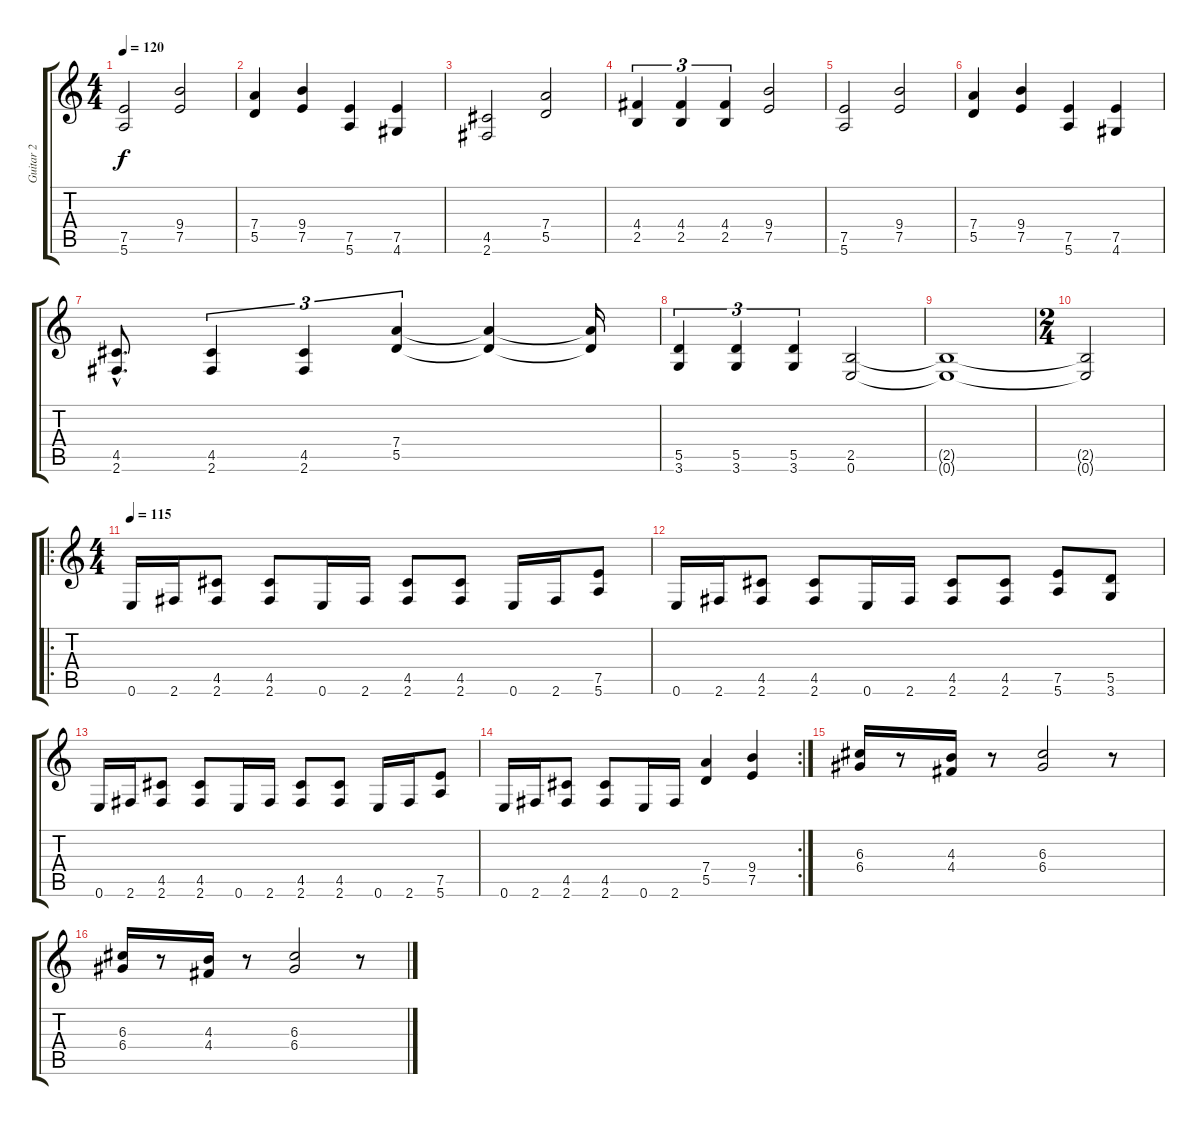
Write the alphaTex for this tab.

\track ("Guitar 2" "Guitar 2") {instrument overdrivenguitar}
\staff {score tabs}
\tuning (E4 B3 G3 D3 A2 E2) {hide}
\ts (4 4)
\tempo 120
\tempo 100
\tempo 120
\clef g2
\ks c
(7.5 5.6).2{dy f instrument overdrivenguitar} (9.4 7.5).2 |
(7.4 5.5).4 (9.4 7.5).4 (7.5 5.6).4 (7.5 4.6).4 |
(4.5 2.6).2 (7.4 5.5).2 |
(4.4 2.5).4{tu (3 2)} (4.4 2.5).4{tu (3 2)} (4.4 2.5).4{tu (3 2)} (9.4 7.5).2 |
(7.5 5.6).2 (9.4 7.5).2 |
(7.4 5.5).4 (9.4 7.5).4 (7.5 5.6).4 (7.5 4.6).4 |
(4.5{hac} 2.6{hac}).8{d} (4.5 2.6).4{tu (3 2)} (4.5 2.6).4{tu (3 2)} (7.4 5.5).4{tu (3 2)} (7.4{t} 5.5{t}).4 (7.4{t} 5.5{t}).16 |
(5.5 3.6).4{tu (3 2)} (5.5 3.6).4{tu (3 2)} (5.5 3.6).4{tu (3 2)} (2.5 0.6).2 |
(2.5{t} 0.6{t}).1 |
\ts (2 4)
(2.5{t} 0.6{t}).2 |
\ro
\ts (4 4)
\tempo 115
0.6.16 2.6.16 (4.5 2.6).8 (4.5 2.6).8 0.6.16 2.6.16 (4.5 2.6).8 (4.5 2.6).8 0.6.16 2.6.16 (7.5 5.6).8 |
0.6.16 2.6.16 (4.5 2.6).8 (4.5 2.6).8 0.6.16 2.6.16 (4.5 2.6).8 (4.5 2.6).8 (7.5 5.6).8 (5.5 3.6).8 |
0.6.16 2.6.16 (4.5 2.6).8 (4.5 2.6).8 0.6.16 2.6.16 (4.5 2.6).8 (4.5 2.6).8 0.6.16 2.6.16 (7.5 5.6).8 |
\rc 2
0.6.16 2.6.16 (4.5 2.6).8 (4.5 2.6).8 0.6.16 2.6.16 (7.4 5.5).4 (9.4 7.5).4 |
(6.3 6.4).16 r.8 (4.3 4.4).16 r.8 (6.3 6.4).2 r.8 |
(6.3 6.4).16 r.8 (4.3 4.4).16 r.8 (6.3 6.4).2 r.8
